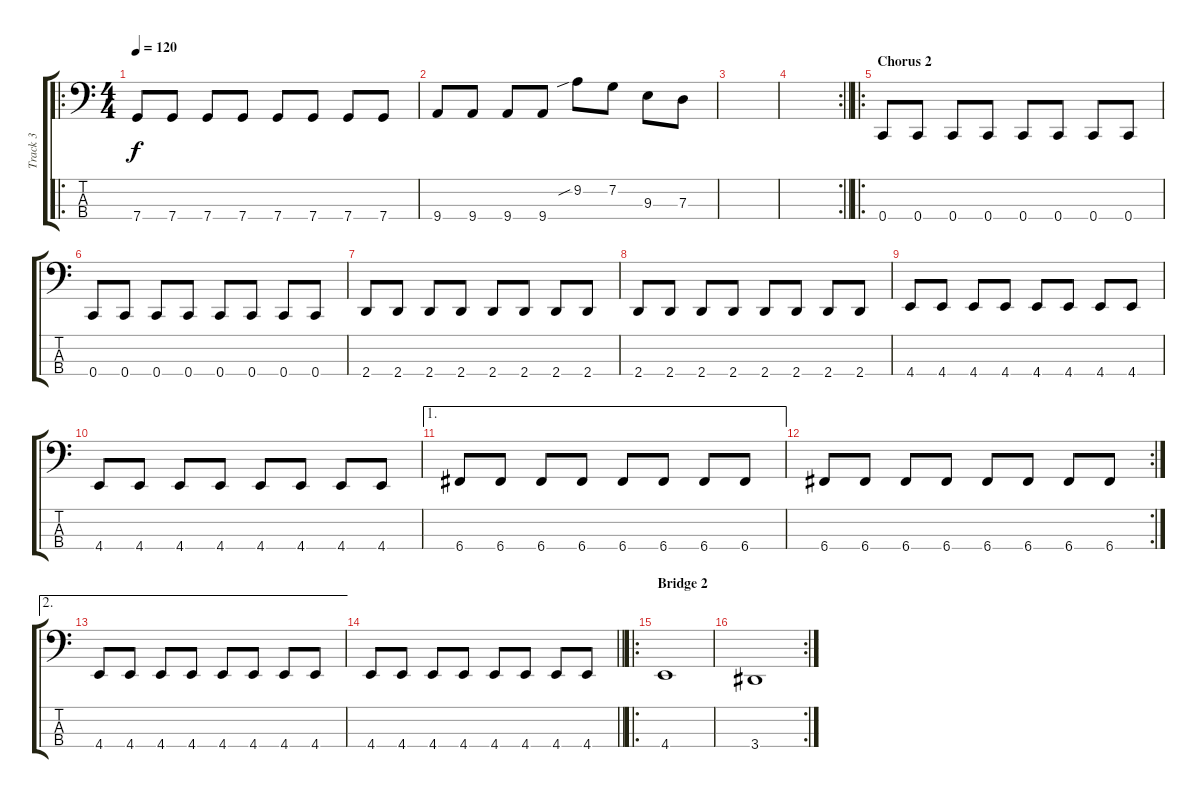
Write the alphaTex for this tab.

\track ("Track 3" "Track 3") {instrument electricbassfinger}
\staff {score tabs}
\tuning (F2 C2 G1 C1) {hide}
\ro
\ts (4 4)
\tempo 120
\clef f4
\ks c
7.4.8{dy f} 7.4.8 7.4.8 7.4.8 7.4.8 7.4.8 7.4.8 7.4.8 |
9.4.8 9.4.8 9.4.8 9.4.8 9.2{sib}.8 7.2.8 9.3.8 7.3.8 |
|
\rc 2
\barLineRight lightlight
|
\ro
\section ("" "Chorus 2")
0.4.8 0.4.8 0.4.8 0.4.8 0.4.8 0.4.8 0.4.8 0.4.8 |
0.4.8 0.4.8 0.4.8 0.4.8 0.4.8 0.4.8 0.4.8 0.4.8 |
2.4.8 2.4.8 2.4.8 2.4.8 2.4.8 2.4.8 2.4.8 2.4.8 |
2.4.8 2.4.8 2.4.8 2.4.8 2.4.8 2.4.8 2.4.8 2.4.8 |
4.4.8 4.4.8 4.4.8 4.4.8 4.4.8 4.4.8 4.4.8 4.4.8 |
4.4.8 4.4.8 4.4.8 4.4.8 4.4.8 4.4.8 4.4.8 4.4.8 |
\ae 1
6.4.8 6.4.8 6.4.8 6.4.8 6.4.8 6.4.8 6.4.8 6.4.8 |
\rc 2
6.4.8 6.4.8 6.4.8 6.4.8 6.4.8 6.4.8 6.4.8 6.4.8 |
\ae 2
4.4.8 4.4.8 4.4.8 4.4.8 4.4.8 4.4.8 4.4.8 4.4.8 |
\barLineRight lightlight
4.4.8 4.4.8 4.4.8 4.4.8 4.4.8 4.4.8 4.4.8 4.4.8 |
\ro
\section ("" "Bridge 2")
4.4.1 |
\rc 2
3.4.1
